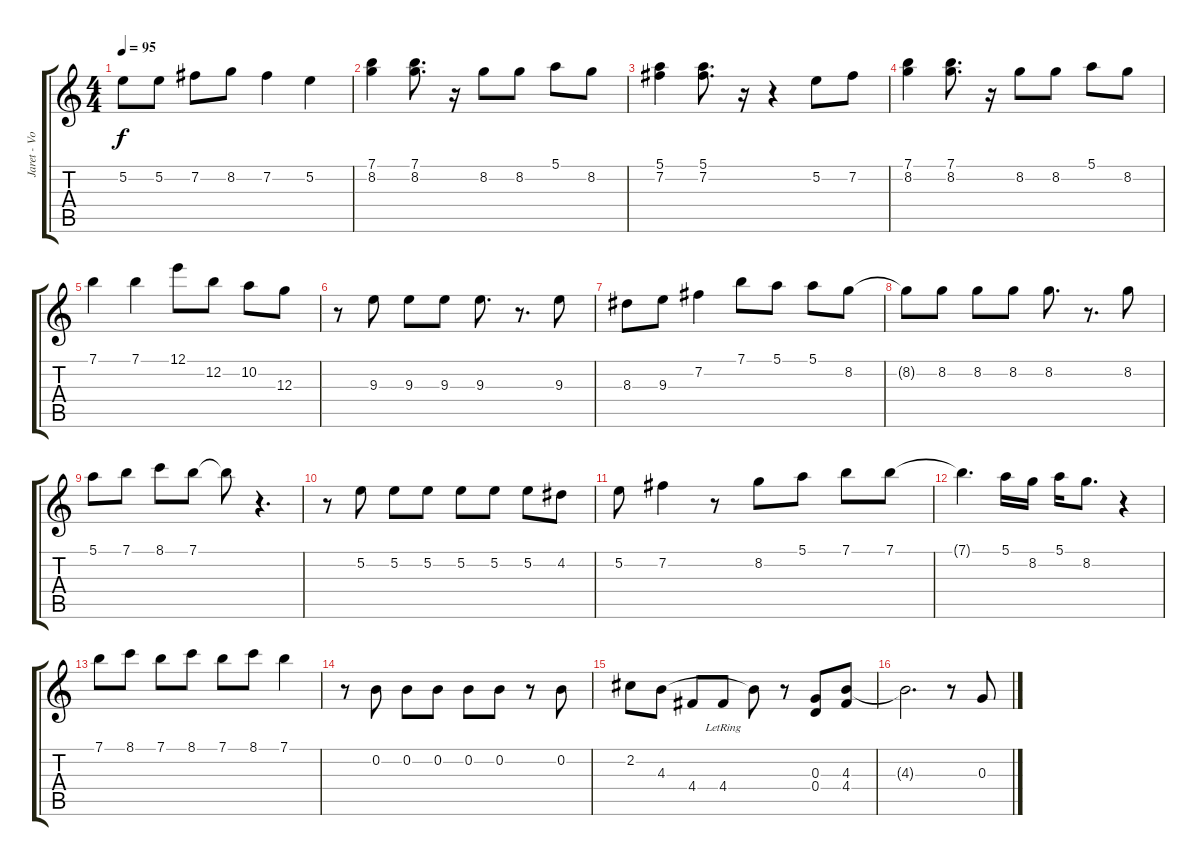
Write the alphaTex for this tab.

\track ("Jaret - Vocal" "Jaret - Vo") {instrument acousticguitarnylon}
\staff {score tabs}
\tuning (E4 B3 G3 D3 A2 E2) {hide}
\ts (4 4)
\tempo 95
\clef g2
\ks c
5.2.8{dy f} 5.2.8 7.2.8 8.2.8 7.2.4 5.2.4 |
(7.1 8.2).4 (7.1 8.2).8{d} r.16 8.2.8 8.2.8 5.1.8 8.2.8 |
(5.1 7.2).4 (5.1 7.2).8{d} r.16 r.4 5.2.8 7.2.8 |
(7.1 8.2).4 (7.1 8.2).8{d} r.16 8.2.8 8.2.8 5.1.8 8.2.8 |
7.1.4 7.1.4 12.1.8 12.2.8 10.2.8 12.3.8 |
r.8 9.3.8 9.3.8 9.3.8 9.3.8{d} r.8{d} 9.3.8 |
8.3.8 9.3.8 7.2.4 7.1.8 5.1.8 5.1.8 8.2.8 |
8.2{t}.8 8.2.8 8.2.8 8.2.8 8.2.8{d} r.8{d} 8.2.8 |
5.1.8 7.1.8 8.1.8 7.1.8 7.1{t}.8 r.4{d} |
r.8 5.2.8 5.2.8 5.2.8 5.2.8 5.2.8 5.2.8 4.2.8 |
5.2.8 7.2.4 r.8 8.2.8 5.1.8 7.1.8 7.1.8 |
7.1{t}.4{d} 5.1.16 8.2.16 5.1.16 8.2.8{d} r.4 |
7.1.8 8.1.8 7.1.8 8.1.8 7.1.8 8.1.8 7.1.4 |
r.8 0.2.8 0.2.8 0.2.8 0.2.8 0.2.8 r.8 0.2.8 |
2.2.8 4.3.8 4.4.8 4.4{lr}.8 4.3{t}.8 r.8 (0.3 0.4).8 (4.3 4.4).8 |
4.3{t}.2{d} r.8 0.3.8
